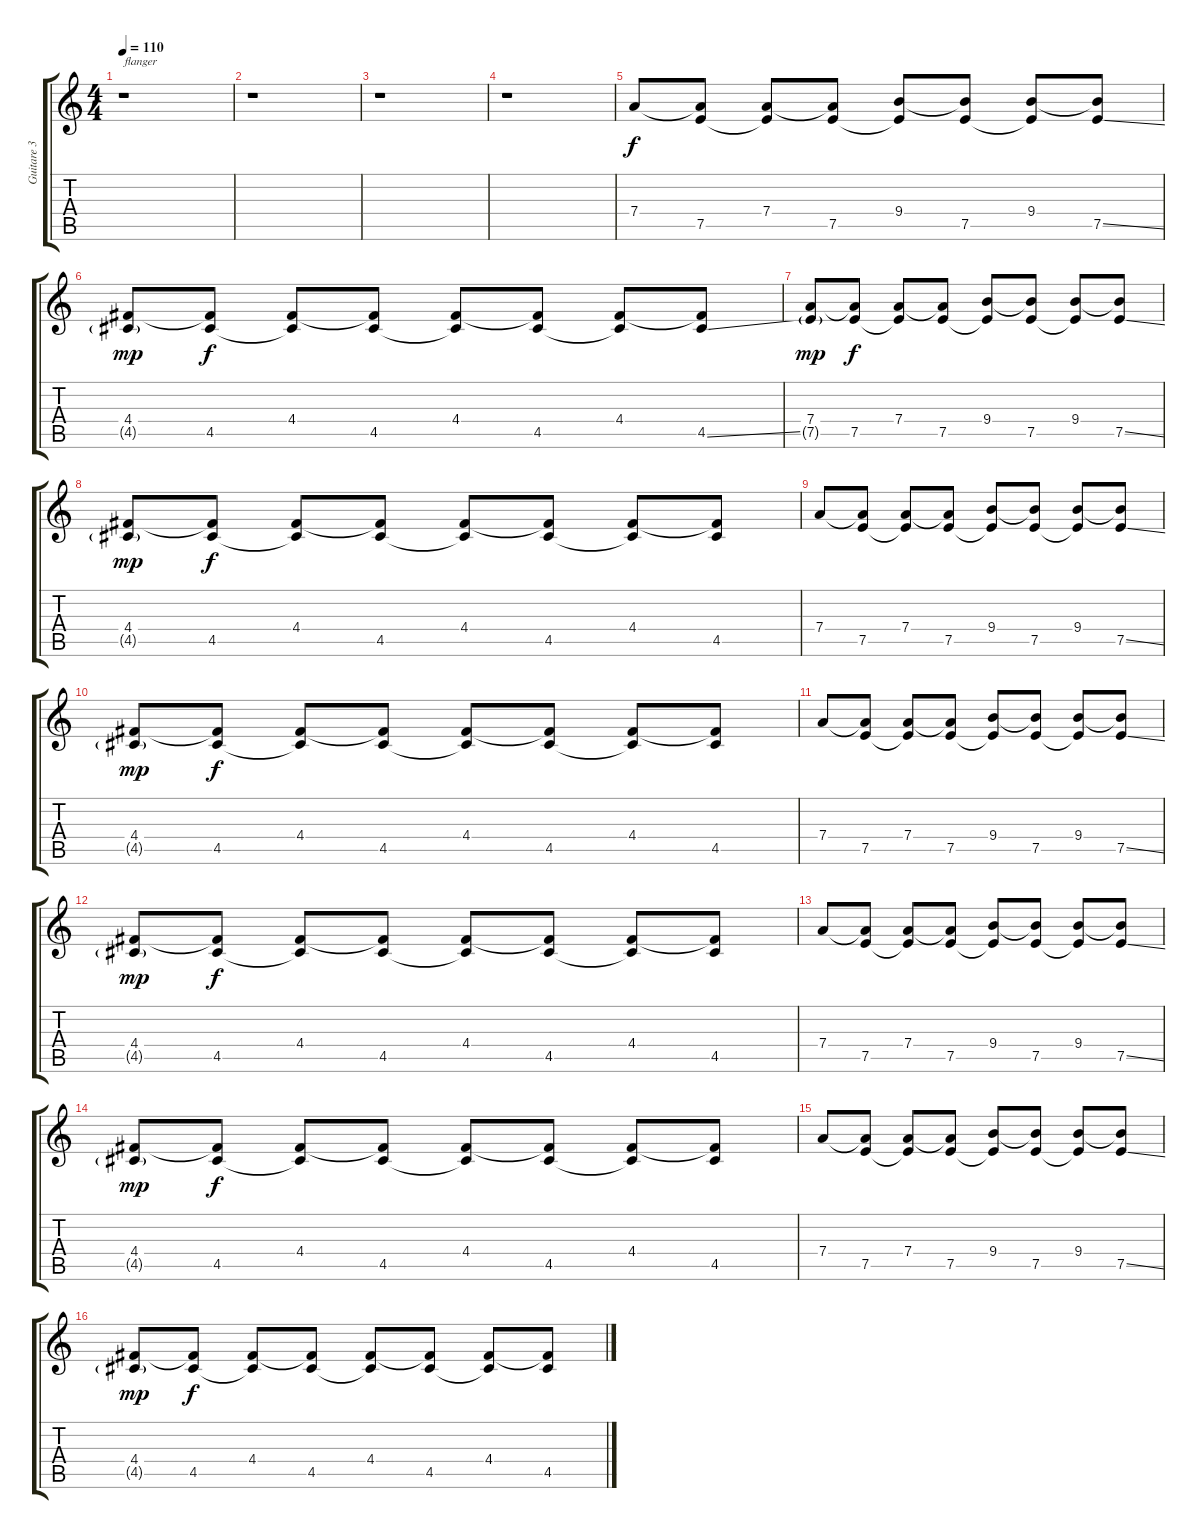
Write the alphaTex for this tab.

\track ("Guitare 3" "Guitare 3") {instrument electricguitarjazz}
\staff {score tabs}
\tuning (E4 B3 G3 D3 A2 E2) {hide}
\ts (4 4)
\tempo 110
\clef g2
\ks c
r.1{txt "flanger" dy f instrument electricguitarjazz} |
r.1 |
r.1 |
r.1 |
7.4.8 (7.4{t} 7.5).8 (7.4 7.5{t}).8 (7.4{t} 7.5).8 (9.4 7.5{t}).8 (9.4{t} 7.5).8 (9.4 7.5{t}).8 (9.4{t} 7.5{ss}).8 |
(4.4 4.5{g}).8{dy mp} (4.4{t} 4.5).8{dy f} (4.4 4.5{t}).8 (4.4{t} 4.5).8 (4.4 4.5{t}).8 (4.4{t} 4.5).8 (4.4 4.5{t}).8 (4.4{t} 4.5{ss}).8 |
(7.4 7.5{g}).8{dy mp} (7.4{t} 7.5).8{dy f} (7.4 7.5{t}).8 (7.4{t} 7.5).8 (9.4 7.5{t}).8 (9.4{t} 7.5).8 (9.4 7.5{t}).8 (9.4{t} 7.5{ss}).8 |
(4.4 4.5{g}).8{dy mp} (4.4{t} 4.5).8{dy f} (4.4 4.5{t}).8 (4.4{t} 4.5).8 (4.4 4.5{t}).8 (4.4{t} 4.5).8 (4.4 4.5{t}).8 (4.4{t} 4.5).8 |
7.4.8 (7.4{t} 7.5).8 (7.4 7.5{t}).8 (7.4{t} 7.5).8 (9.4 7.5{t}).8 (9.4{t} 7.5).8 (9.4 7.5{t}).8 (9.4{t} 7.5{ss}).8 |
(4.4 4.5{g}).8{dy mp} (4.4{t} 4.5).8{dy f} (4.4 4.5{t}).8 (4.4{t} 4.5).8 (4.4 4.5{t}).8 (4.4{t} 4.5).8 (4.4 4.5{t}).8 (4.4{t} 4.5).8 |
7.4.8 (7.4{t} 7.5).8 (7.4 7.5{t}).8 (7.4{t} 7.5).8 (9.4 7.5{t}).8 (9.4{t} 7.5).8 (9.4 7.5{t}).8 (9.4{t} 7.5{ss}).8 |
(4.4 4.5{g}).8{dy mp} (4.4{t} 4.5).8{dy f} (4.4 4.5{t}).8 (4.4{t} 4.5).8 (4.4 4.5{t}).8 (4.4{t} 4.5).8 (4.4 4.5{t}).8 (4.4{t} 4.5).8 |
7.4.8 (7.4{t} 7.5).8 (7.4 7.5{t}).8 (7.4{t} 7.5).8 (9.4 7.5{t}).8 (9.4{t} 7.5).8 (9.4 7.5{t}).8 (9.4{t} 7.5{ss}).8 |
(4.4 4.5{g}).8{dy mp} (4.4{t} 4.5).8{dy f} (4.4 4.5{t}).8 (4.4{t} 4.5).8 (4.4 4.5{t}).8 (4.4{t} 4.5).8 (4.4 4.5{t}).8 (4.4{t} 4.5).8 |
7.4.8 (7.4{t} 7.5).8 (7.4 7.5{t}).8 (7.4{t} 7.5).8 (9.4 7.5{t}).8 (9.4{t} 7.5).8 (9.4 7.5{t}).8 (9.4{t} 7.5{ss}).8 |
(4.4 4.5{g}).8{dy mp} (4.4{t} 4.5).8{dy f} (4.4 4.5{t}).8 (4.4{t} 4.5).8 (4.4 4.5{t}).8 (4.4{t} 4.5).8 (4.4 4.5{t}).8 (4.4{t} 4.5).8
